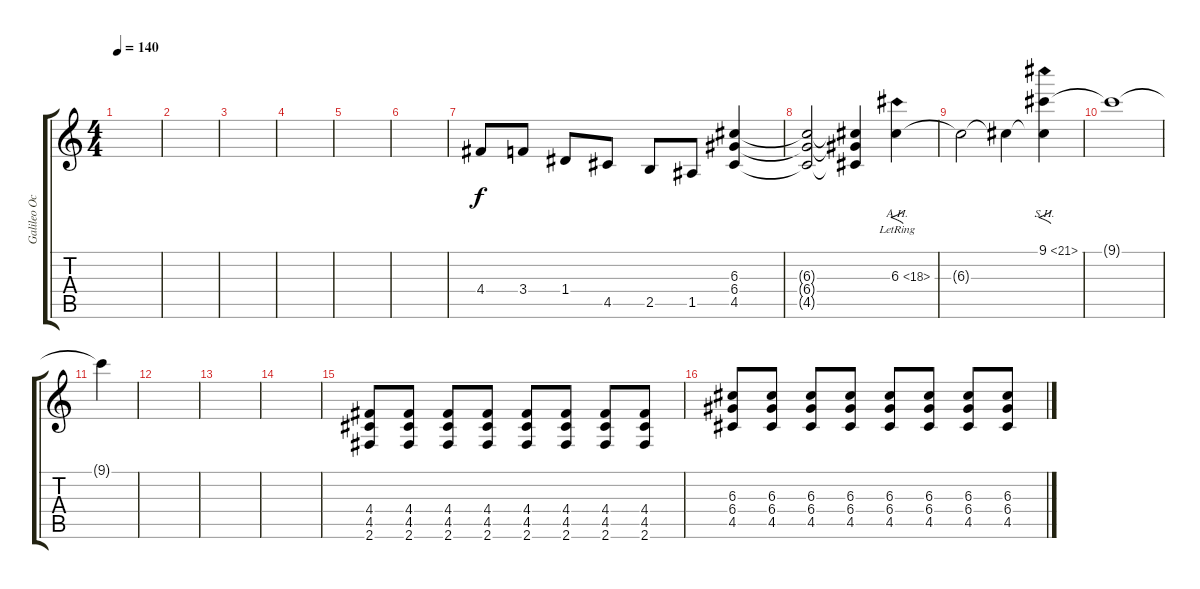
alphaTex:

\track ("Galileo Ochoa" "Galileo Oc") {instrument overdrivenguitar}
\staff {score tabs}
\tuning (E4 B3 G3 D3 A2 E2) {hide}
\ts (4 4)
\tempo 140
\clef g2
\ks c
|
|
|
|
|
|
4.4.8{volume 10} 3.4.8 1.4.8 4.5.8 2.5.8 1.5.8 (6.3 6.4 4.5).4 |
(6.3{t} 6.4{t} 4.5{t}).2 (6.3{t} 6.4{t} 4.5{t}).4 6.3{ah 12 lr}.4{f} |
6.3{t}.2 6.3{t}.4 (9.1{sh 12} 6.3{t}).4{f} |
9.1{t}.1 |
9.1{t}.4 |
|
|
|
(4.4 4.5 2.6).8 (4.4 4.5 2.6).8 (4.4 4.5 2.6).8 (4.4 4.5 2.6).8 (4.4 4.5 2.6).8 (4.4 4.5 2.6).8 (4.4 4.5 2.6).8 (4.4 4.5 2.6).8 |
(6.3 6.4 4.5).8 (6.3 6.4 4.5).8 (6.3 6.4 4.5).8 (6.3 6.4 4.5).8 (6.3 6.4 4.5).8 (6.3 6.4 4.5).8 (6.3 6.4 4.5).8 (6.3 6.4 4.5).8
